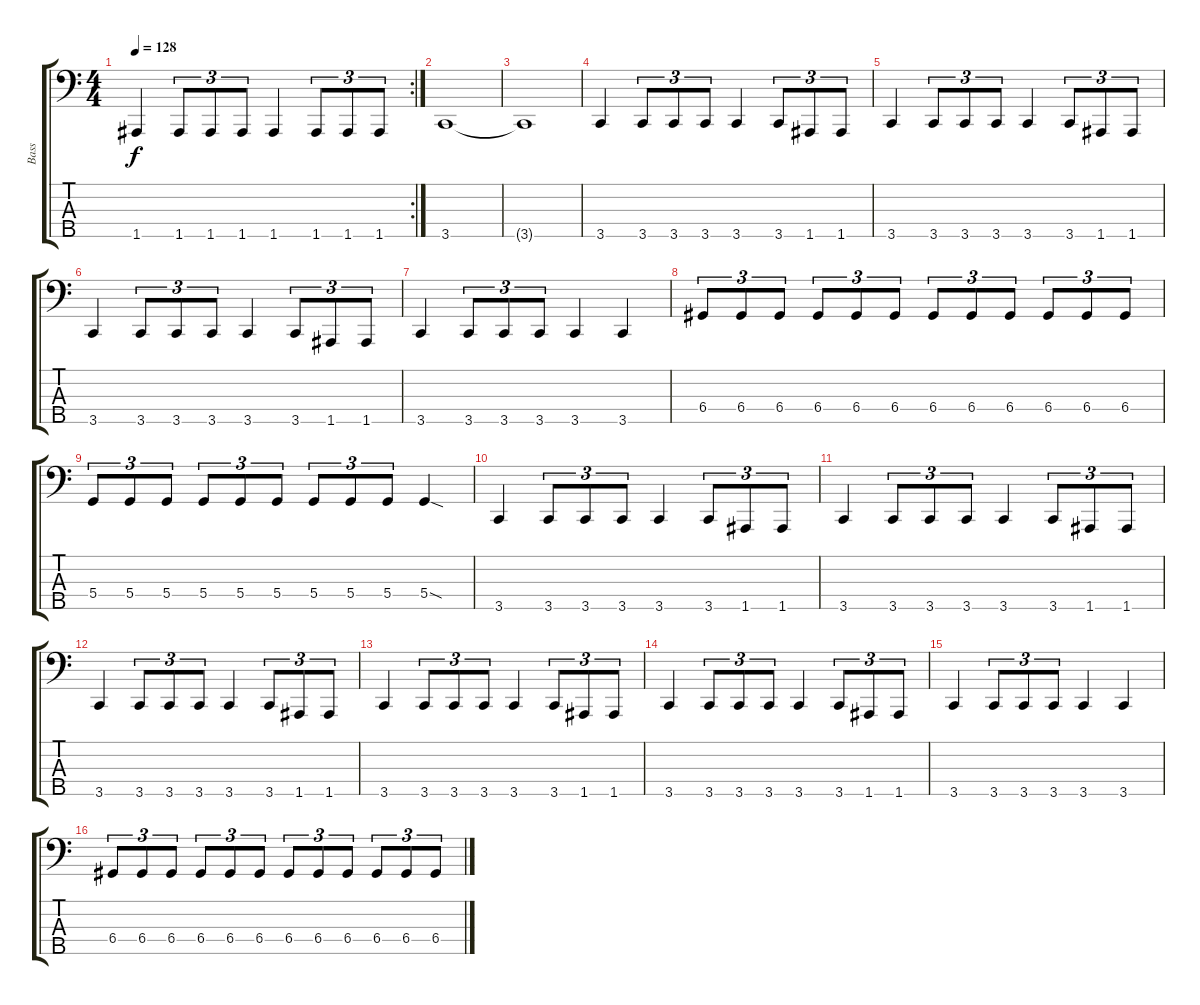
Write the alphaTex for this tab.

\track ("Bass" "Bass") {instrument electricbasspick}
\staff {score tabs}
\tuning (F2 C2 G1 D1 A0) {hide}
\rc 2
\ts (4 4)
\tempo 128
\clef f4
\ks c
1.5.4{dy f} 1.5.8{tu (3 2)} 1.5.8{tu (3 2)} 1.5.8{tu (3 2)} 1.5.4 1.5.8{tu (3 2)} 1.5.8{tu (3 2)} 1.5.8{tu (3 2)} |
3.5.1 |
3.5{t}.1 |
3.5.4 3.5.8{tu (3 2)} 3.5.8{tu (3 2)} 3.5.8{tu (3 2)} 3.5.4 3.5.8{tu (3 2)} 1.5.8{tu (3 2)} 1.5.8{tu (3 2)} |
3.5.4 3.5.8{tu (3 2)} 3.5.8{tu (3 2)} 3.5.8{tu (3 2)} 3.5.4 3.5.8{tu (3 2)} 1.5.8{tu (3 2)} 1.5.8{tu (3 2)} |
3.5.4 3.5.8{tu (3 2)} 3.5.8{tu (3 2)} 3.5.8{tu (3 2)} 3.5.4 3.5.8{tu (3 2)} 1.5.8{tu (3 2)} 1.5.8{tu (3 2)} |
3.5.4 3.5.8{tu (3 2)} 3.5.8{tu (3 2)} 3.5.8{tu (3 2)} 3.5.4 3.5.4 |
6.4.8{tu (3 2)} 6.4.8{tu (3 2)} 6.4.8{tu (3 2)} 6.4.8{tu (3 2)} 6.4.8{tu (3 2)} 6.4.8{tu (3 2)} 6.4.8{tu (3 2)} 6.4.8{tu (3 2)} 6.4.8{tu (3 2)} 6.4.8{tu (3 2)} 6.4.8{tu (3 2)} 6.4.8{tu (3 2)} |
5.4.8{tu (3 2)} 5.4.8{tu (3 2)} 5.4.8{tu (3 2)} 5.4.8{tu (3 2)} 5.4.8{tu (3 2)} 5.4.8{tu (3 2)} 5.4.8{tu (3 2)} 5.4.8{tu (3 2)} 5.4.8{tu (3 2)} 5.4{sod}.4 |
3.5.4 3.5.8{tu (3 2)} 3.5.8{tu (3 2)} 3.5.8{tu (3 2)} 3.5.4 3.5.8{tu (3 2)} 1.5.8{tu (3 2)} 1.5.8{tu (3 2)} |
3.5.4 3.5.8{tu (3 2)} 3.5.8{tu (3 2)} 3.5.8{tu (3 2)} 3.5.4 3.5.8{tu (3 2)} 1.5.8{tu (3 2)} 1.5.8{tu (3 2)} |
3.5.4 3.5.8{tu (3 2)} 3.5.8{tu (3 2)} 3.5.8{tu (3 2)} 3.5.4 3.5.8{tu (3 2)} 1.5.8{tu (3 2)} 1.5.8{tu (3 2)} |
3.5.4 3.5.8{tu (3 2)} 3.5.8{tu (3 2)} 3.5.8{tu (3 2)} 3.5.4 3.5.8{tu (3 2)} 1.5.8{tu (3 2)} 1.5.8{tu (3 2)} |
3.5.4 3.5.8{tu (3 2)} 3.5.8{tu (3 2)} 3.5.8{tu (3 2)} 3.5.4 3.5.8{tu (3 2)} 1.5.8{tu (3 2)} 1.5.8{tu (3 2)} |
3.5.4 3.5.8{tu (3 2)} 3.5.8{tu (3 2)} 3.5.8{tu (3 2)} 3.5.4 3.5.4 |
6.4.8{tu (3 2)} 6.4.8{tu (3 2)} 6.4.8{tu (3 2)} 6.4.8{tu (3 2)} 6.4.8{tu (3 2)} 6.4.8{tu (3 2)} 6.4.8{tu (3 2)} 6.4.8{tu (3 2)} 6.4.8{tu (3 2)} 6.4.8{tu (3 2)} 6.4.8{tu (3 2)} 6.4.8{tu (3 2)}
